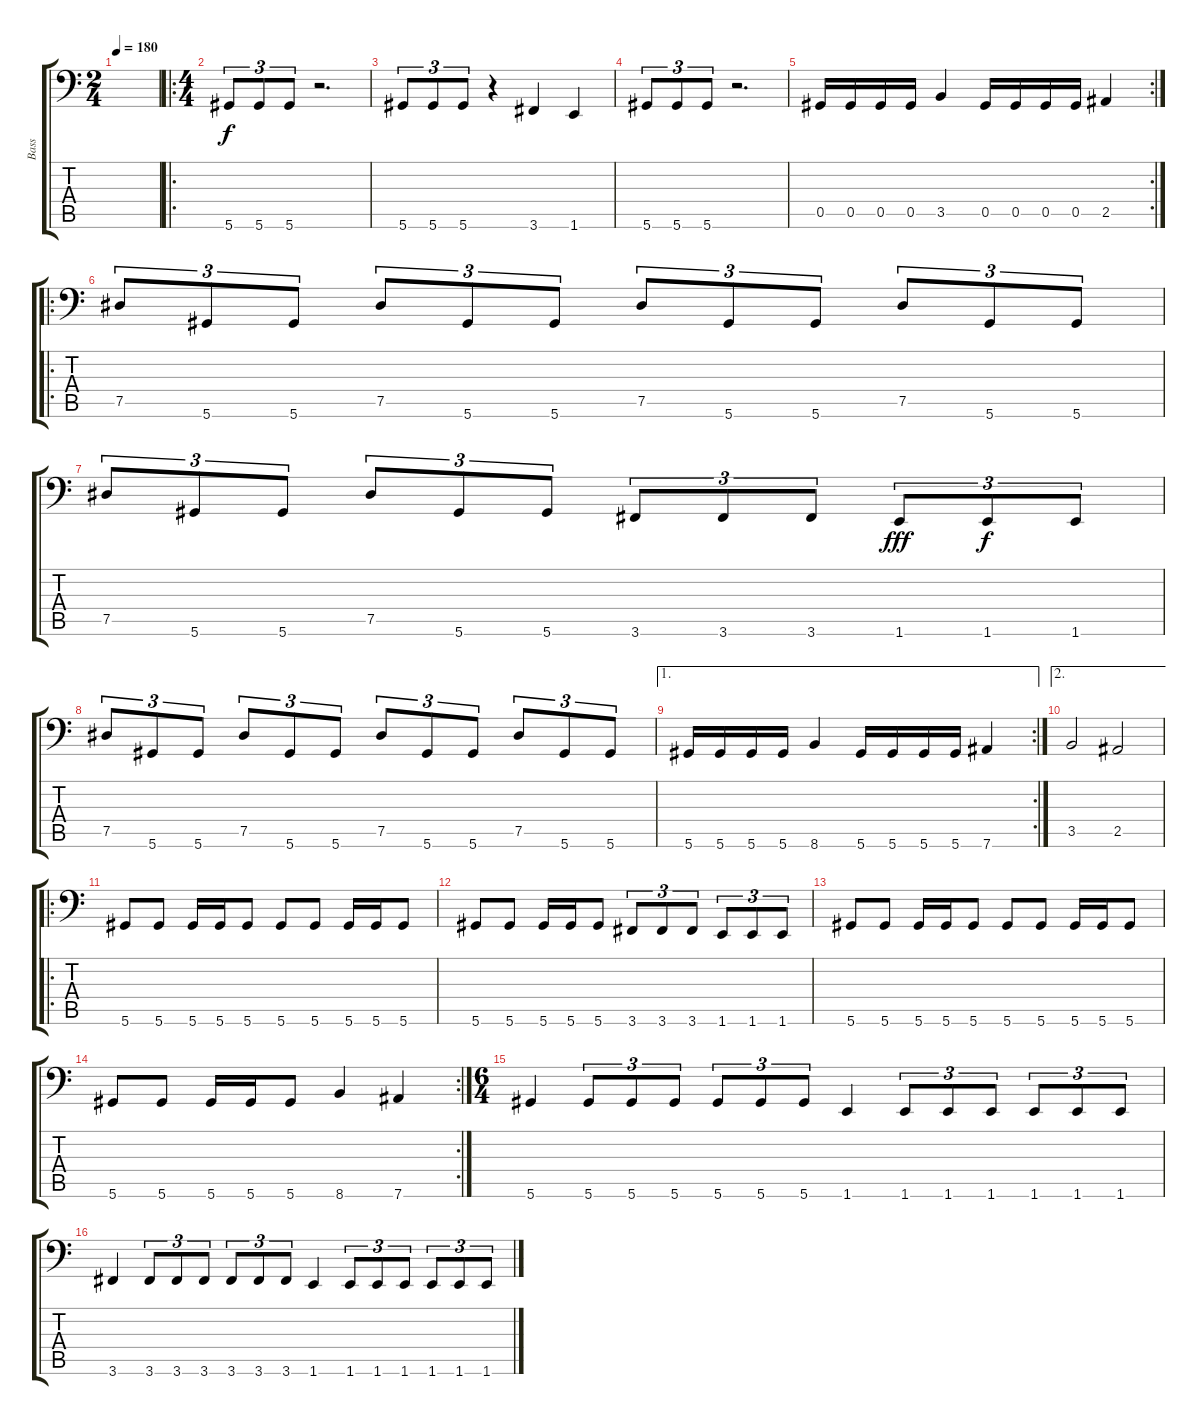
\track ("Bass" "Bass") {instrument slapbass1}
\staff {score tabs}
\tuning (Eb3 Bb2 Gb2 Db2 Ab1 Eb1) {hide}
\ts (2 4)
\tempo 180
\clef f4
\ks c
|
\ro
\ts (4 4)
5.6.8{tu (3 2)} 5.6.8{tu (3 2)} 5.6.8{tu (3 2)} r.2{d} |
5.6.8{tu (3 2)} 5.6.8{tu (3 2)} 5.6.8{tu (3 2)} r.4 3.6.4 1.6.4 |
5.6.8{tu (3 2)} 5.6.8{tu (3 2)} 5.6.8{tu (3 2)} r.2{d} |
\rc 2
0.5.16 0.5.16 0.5.16 0.5.16 3.5.4 0.5.16 0.5.16 0.5.16 0.5.16 2.5.4 |
\ro
7.5.8{tu (3 2)} 5.6.8{tu (3 2)} 5.6.8{tu (3 2)} 7.5.8{tu (3 2)} 5.6.8{tu (3 2)} 5.6.8{tu (3 2)} 7.5.8{tu (3 2)} 5.6.8{tu (3 2)} 5.6.8{tu (3 2)} 7.5.8{tu (3 2)} 5.6.8{tu (3 2)} 5.6.8{tu (3 2)} |
7.5.8{tu (3 2)} 5.6.8{tu (3 2)} 5.6.8{tu (3 2)} 7.5.8{tu (3 2)} 5.6.8{tu (3 2)} 5.6.8{tu (3 2)} 3.6.8{tu (3 2)} 3.6.8{tu (3 2)} 3.6.8{tu (3 2)} 1.6.8{tu (3 2) dy fff} 1.6.8{tu (3 2) dy f} 1.6.8{tu (3 2)} |
7.5.8{tu (3 2)} 5.6.8{tu (3 2)} 5.6.8{tu (3 2)} 7.5.8{tu (3 2)} 5.6.8{tu (3 2)} 5.6.8{tu (3 2)} 7.5.8{tu (3 2)} 5.6.8{tu (3 2)} 5.6.8{tu (3 2)} 7.5.8{tu (3 2)} 5.6.8{tu (3 2)} 5.6.8{tu (3 2)} |
\ae 1
\rc 2
5.6.16 5.6.16 5.6.16 5.6.16 8.6.4 5.6.16 5.6.16 5.6.16 5.6.16 7.6.4 |
\ae 2
3.5.2 2.5.2 |
\ro
5.6.8 5.6.8 5.6.16 5.6.16 5.6.8 5.6.8 5.6.8 5.6.16 5.6.16 5.6.8 |
5.6.8 5.6.8 5.6.16 5.6.16 5.6.8 3.6.8{tu (3 2)} 3.6.8{tu (3 2)} 3.6.8{tu (3 2)} 1.6.8{tu (3 2)} 1.6.8{tu (3 2)} 1.6.8{tu (3 2)} |
5.6.8 5.6.8 5.6.16 5.6.16 5.6.8 5.6.8 5.6.8 5.6.16 5.6.16 5.6.8 |
\rc 2
5.6.8 5.6.8 5.6.16 5.6.16 5.6.8 8.6.4 7.6.4 |
\ts (6 4)
5.6.4 5.6.8{tu (3 2)} 5.6.8{tu (3 2)} 5.6.8{tu (3 2)} 5.6.8{tu (3 2)} 5.6.8{tu (3 2)} 5.6.8{tu (3 2)} 1.6.4 1.6.8{tu (3 2)} 1.6.8{tu (3 2)} 1.6.8{tu (3 2)} 1.6.8{tu (3 2)} 1.6.8{tu (3 2)} 1.6.8{tu (3 2)} |
3.6.4 3.6.8{tu (3 2)} 3.6.8{tu (3 2)} 3.6.8{tu (3 2)} 3.6.8{tu (3 2)} 3.6.8{tu (3 2)} 3.6.8{tu (3 2)} 1.6.4 1.6.8{tu (3 2)} 1.6.8{tu (3 2)} 1.6.8{tu (3 2)} 1.6.8{tu (3 2)} 1.6.8{tu (3 2)} 1.6.8{tu (3 2)}
